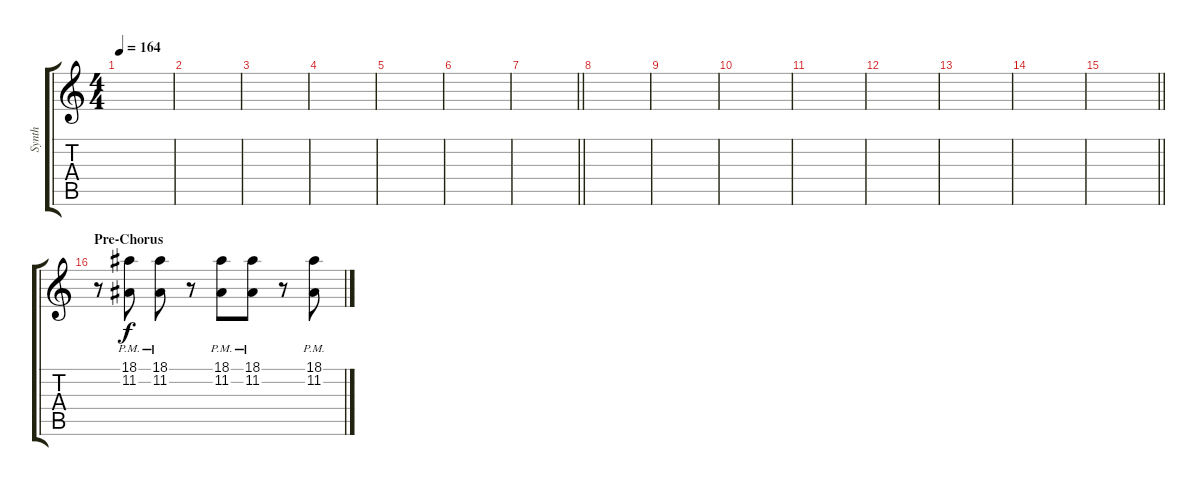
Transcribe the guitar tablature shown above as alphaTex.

\track ("Synth" "Synth") {instrument lead4chiff}
\staff {score tabs}
\tuning (E4 B3 G3 D3 A2 D2) {hide}
\ts (4 4)
\tempo 164
\clef g2
\ks c
|
|
|
|
|
|
\barLineRight lightlight
|
\section ("" "")
|
|
|
|
|
|
|
\barLineRight lightlight
|
\section ("" "Pre-Chorus")
r.8 (18.1{pm} 11.2{pm}).8 (18.1{pm} 11.2{pm}).8 r.8 (18.1{pm} 11.2{pm}).8 (18.1{pm} 11.2{pm}).8 r.8 (18.1{pm} 11.2{pm}).8
